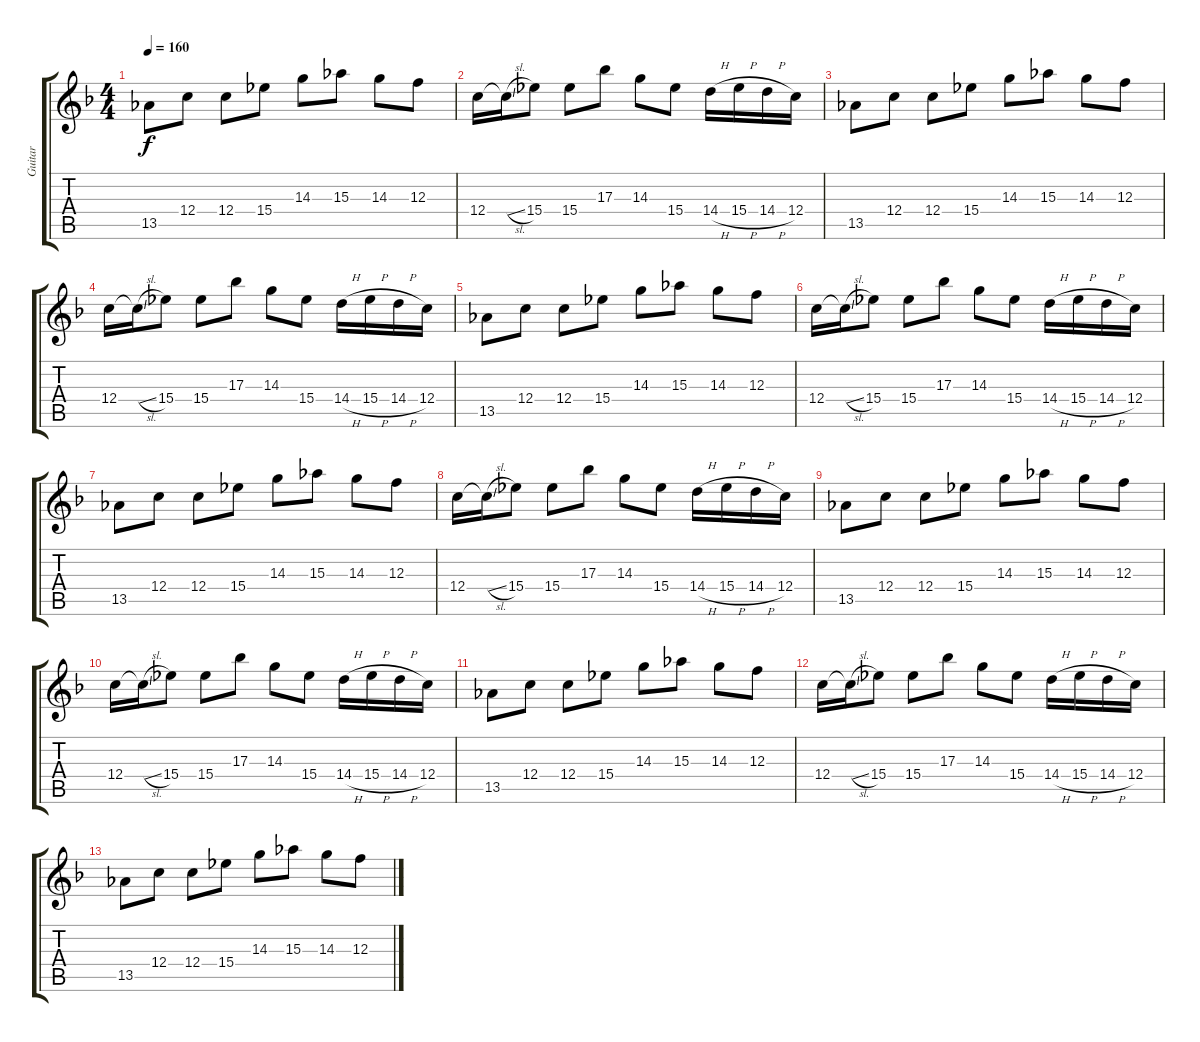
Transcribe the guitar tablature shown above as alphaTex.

\track ("Guitar" "Guitar") {instrument distortionguitar}
\staff {score tabs}
\tuning (D4 A3 F3 C3 G2 C2) {hide}
\ts (4 4)
\tempo 160
\clef g2
\ks f
13.5.8{dy f} 12.4.8 12.4.8 15.4.8 14.3.8 15.3.8 14.3.8 12.3.8 |
12.4.16 12.4{sl t}.16 15.4.8 15.4.8 17.3.8 14.3.8 15.4.8 14.4{h}.16 15.4{h}.16 14.4{h}.16 12.4.16 |
13.5.8 12.4.8 12.4.8 15.4.8 14.3.8 15.3.8 14.3.8 12.3.8 |
12.4.16 12.4{sl t}.16 15.4.8 15.4.8 17.3.8 14.3.8 15.4.8 14.4{h}.16 15.4{h}.16 14.4{h}.16 12.4.16 |
13.5.8 12.4.8 12.4.8 15.4.8 14.3.8 15.3.8 14.3.8 12.3.8 |
12.4.16 12.4{sl t}.16 15.4.8 15.4.8 17.3.8 14.3.8 15.4.8 14.4{h}.16 15.4{h}.16 14.4{h}.16 12.4.16 |
13.5.8 12.4.8 12.4.8 15.4.8 14.3.8 15.3.8 14.3.8 12.3.8 |
12.4.16 12.4{sl t}.16 15.4.8 15.4.8 17.3.8 14.3.8 15.4.8 14.4{h}.16 15.4{h}.16 14.4{h}.16 12.4.16 |
13.5.8 12.4.8 12.4.8 15.4.8 14.3.8 15.3.8 14.3.8 12.3.8 |
12.4.16 12.4{sl t}.16 15.4.8 15.4.8 17.3.8 14.3.8 15.4.8 14.4{h}.16 15.4{h}.16 14.4{h}.16 12.4.16 |
13.5.8 12.4.8 12.4.8 15.4.8 14.3.8 15.3.8 14.3.8 12.3.8 |
12.4.16 12.4{sl t}.16 15.4.8 15.4.8 17.3.8 14.3.8 15.4.8 14.4{h}.16 15.4{h}.16 14.4{h}.16 12.4.16 |
13.5.8 12.4.8 12.4.8 15.4.8 14.3.8 15.3.8 14.3.8 12.3.8
